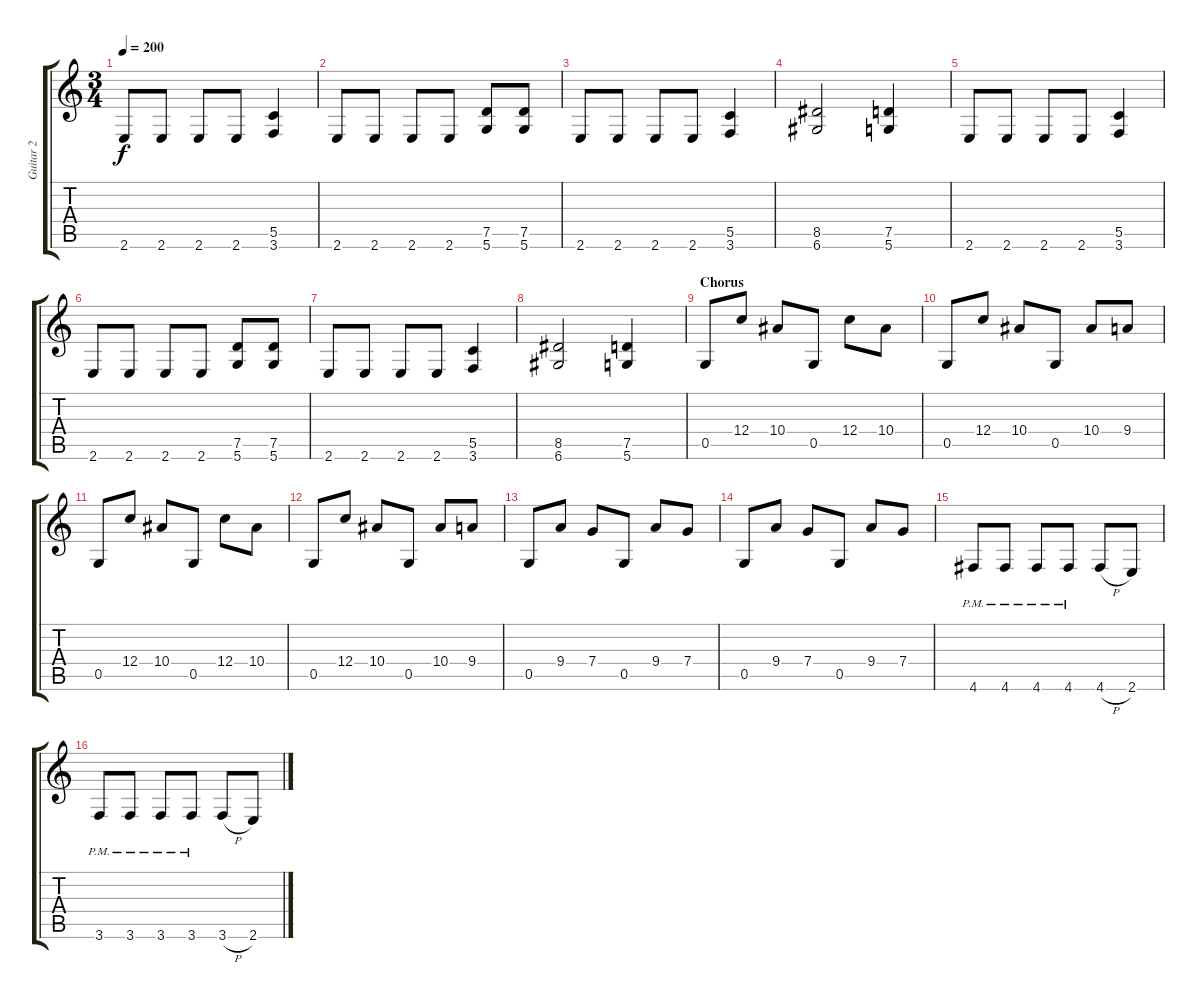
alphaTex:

\track ("Guitar 2" "Guitar 2") {instrument distortionguitar}
\staff {score tabs}
\tuning (D4 A3 F3 C3 G2 D2) {hide}
\ts (3 4)
\tempo 200
\clef g2
\ks c
2.6.8{dy f} 2.6.8 2.6.8 2.6.8 (5.5 3.6).4 |
2.6.8 2.6.8 2.6.8 2.6.8 (7.5 5.6).8 (7.5 5.6).8 |
2.6.8 2.6.8 2.6.8 2.6.8 (5.5 3.6).4 |
(8.5 6.6).2 (7.5 5.6).4 |
2.6.8 2.6.8 2.6.8 2.6.8 (5.5 3.6).4 |
2.6.8 2.6.8 2.6.8 2.6.8 (7.5 5.6).8 (7.5 5.6).8 |
2.6.8 2.6.8 2.6.8 2.6.8 (5.5 3.6).4 |
(8.5 6.6).2 (7.5 5.6).4 |
\section ("" "Chorus")
0.5.8 12.4.8 10.4.8 0.5.8 12.4.8 10.4.8 |
0.5.8 12.4.8 10.4.8 0.5.8 10.4.8 9.4.8 |
0.5.8 12.4.8 10.4.8 0.5.8 12.4.8 10.4.8 |
0.5.8 12.4.8 10.4.8 0.5.8 10.4.8 9.4.8 |
0.5.8 9.4.8 7.4.8 0.5.8 9.4.8 7.4.8 |
0.5.8 9.4.8 7.4.8 0.5.8 9.4.8 7.4.8 |
4.6{pm}.8 4.6{pm}.8 4.6{pm}.8 4.6{pm}.8 4.6{h}.8 2.6.8 |
3.6{pm}.8 3.6{pm}.8 3.6{pm}.8 3.6{pm}.8 3.6{h}.8 2.6.8
